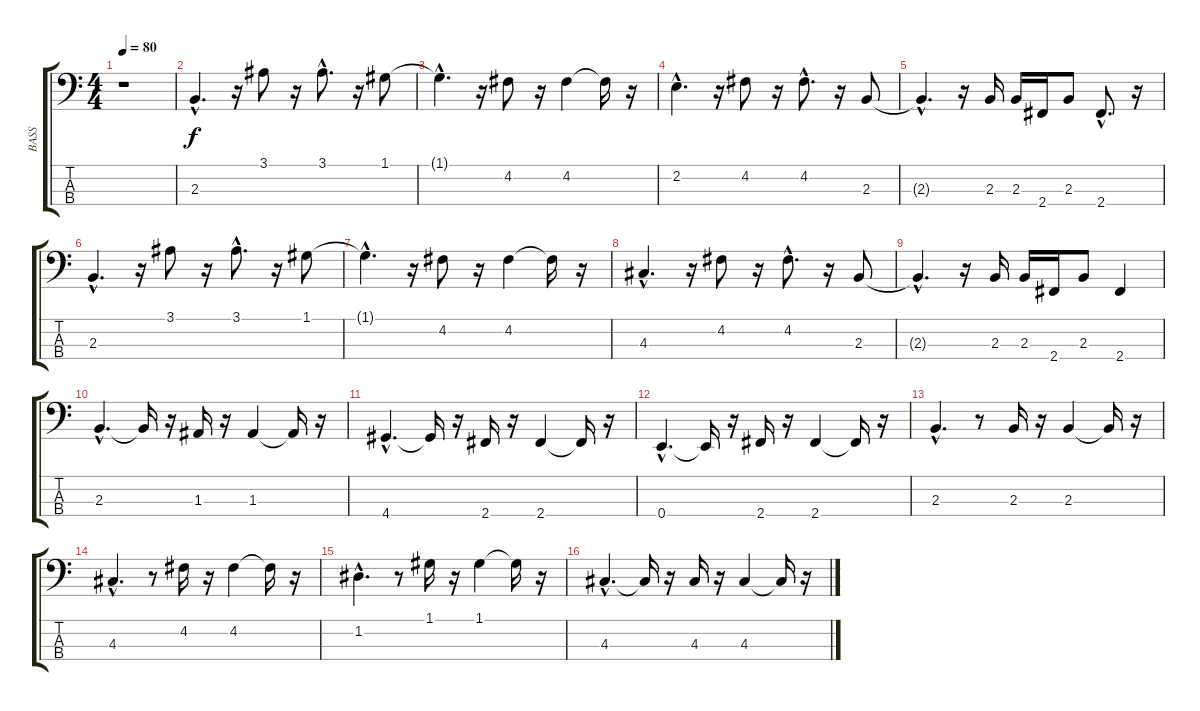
\track ("BASS" "BASS") {instrument acousticbass}
\staff {score tabs}
\tuning (G2 D2 A1 E1) {hide}
\ts (4 4)
\tempo 80
\clef f4
\ks c
r.1{dy f instrument acousticbass} |
2.3{hac}.4{d} r.16 3.1.8 r.16 3.1{hac}.8{d} r.16 1.1.8 |
1.1{hac t}.4{d} r.16 4.2.8 r.16 4.2.4 4.2{t}.16 r.16 |
2.2{hac}.4{d} r.16 4.2.8 r.16 4.2{hac}.8{d} r.16 2.3.8 |
2.3{hac t}.4{d} r.16 2.3.16 2.3.16 2.4.16 2.3.8 2.4{hac}.8{d} r.16 |
2.3{hac}.4{d} r.16 3.1.8 r.16 3.1{hac}.8{d} r.16 1.1.8 |
1.1{hac t}.4{d} r.16 4.2.8 r.16 4.2.4 4.2{t}.16 r.16 |
4.3{hac}.4{d} r.16 4.2.8 r.16 4.2{hac}.8{d} r.16 2.3.8 |
2.3{hac t}.4{d} r.16 2.3.16 2.3.16 2.4.16 2.3.8 2.4.4 |
2.3{hac}.4{d} 2.3{t}.16 r.16 1.3.16 r.16 1.3.4 1.3{t}.16 r.16 |
4.4{hac}.4{d} 4.4{t}.16 r.16 2.4.16 r.16 2.4.4 2.4{t}.16 r.16 |
0.4{hac}.4{d} 0.4{t}.16 r.16 2.4.16 r.16 2.4.4 2.4{t}.16 r.16 |
2.3{hac}.4{d} r.8 2.3.16 r.16 2.3.4 2.3{t}.16 r.16 |
4.3{hac}.4{d} r.8 4.2.16 r.16 4.2.4 4.2{t}.16 r.16 |
1.2{hac}.4{d} r.8 1.1.16 r.16 1.1.4 1.1{t}.16 r.16 |
4.3{hac}.4{d} 4.3{t}.16 r.16 4.3.16 r.16 4.3.4 4.3{t}.16 r.16
